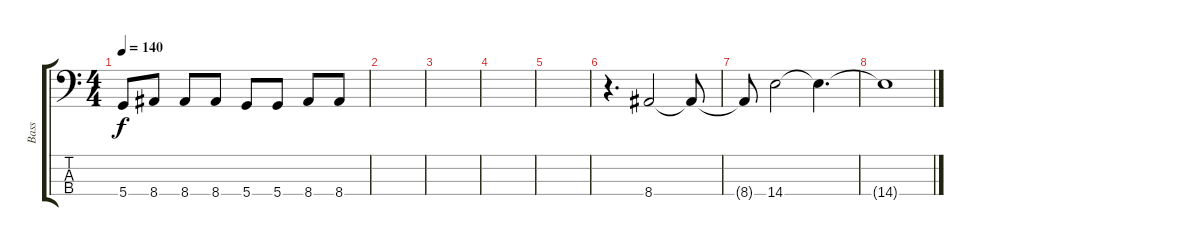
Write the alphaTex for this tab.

\track ("Bass" "Bass") {instrument electricbassfinger}
\staff {score tabs}
\tuning (G2 D2 A1 D1) {hide}
\ts (4 4)
\tempo 140
\clef f4
\ks c
5.4.8{dy f} 8.4.8 8.4.8 8.4.8 5.4.8 5.4.8 8.4.8 8.4.8 |
|
|
|
|
r.4{d} 8.4.2 8.4{t}.8 |
8.4{t}.8 14.4.2 14.4{t}.4{d} |
14.4{t}.1
